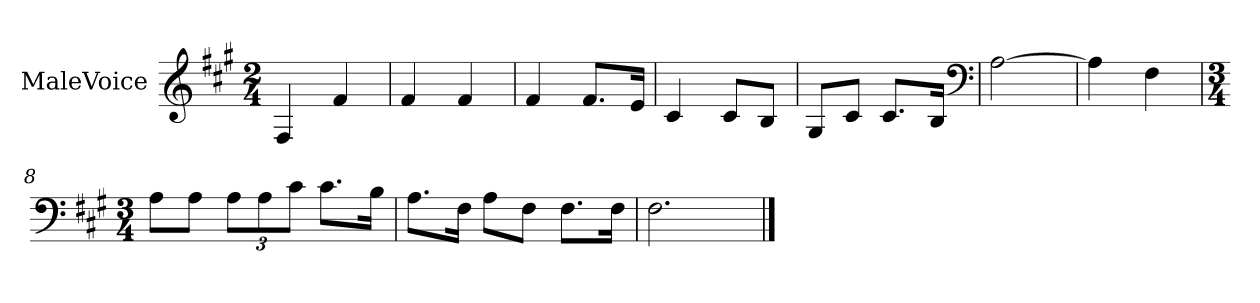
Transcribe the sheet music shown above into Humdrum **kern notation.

**kern
*part1
*staff1
*I"MaleVoice
*clefG2
*k[f#c#g#]
*M2/4
*MM84
=1
4F#
4f#
=2
4f#
4f#
=3
4f#
8.f#/L
16e/Jk
=4
4c#
8c#/L
8B/J
=5
8G#/L
8c#/J
8.c#/L
16B/Jk
*clefF4
=6
[2A
=7
4A]
4F#
=8
*M3/4
8A\L
8A\J
12A\L
12A\
12c#\J
8.c#\L
16B\Jk
=9
8.A\L
16F#\Jk
8A\L
8F#\J
8.F#\L
16F#\Jk
=10
2.F#
==
*-
